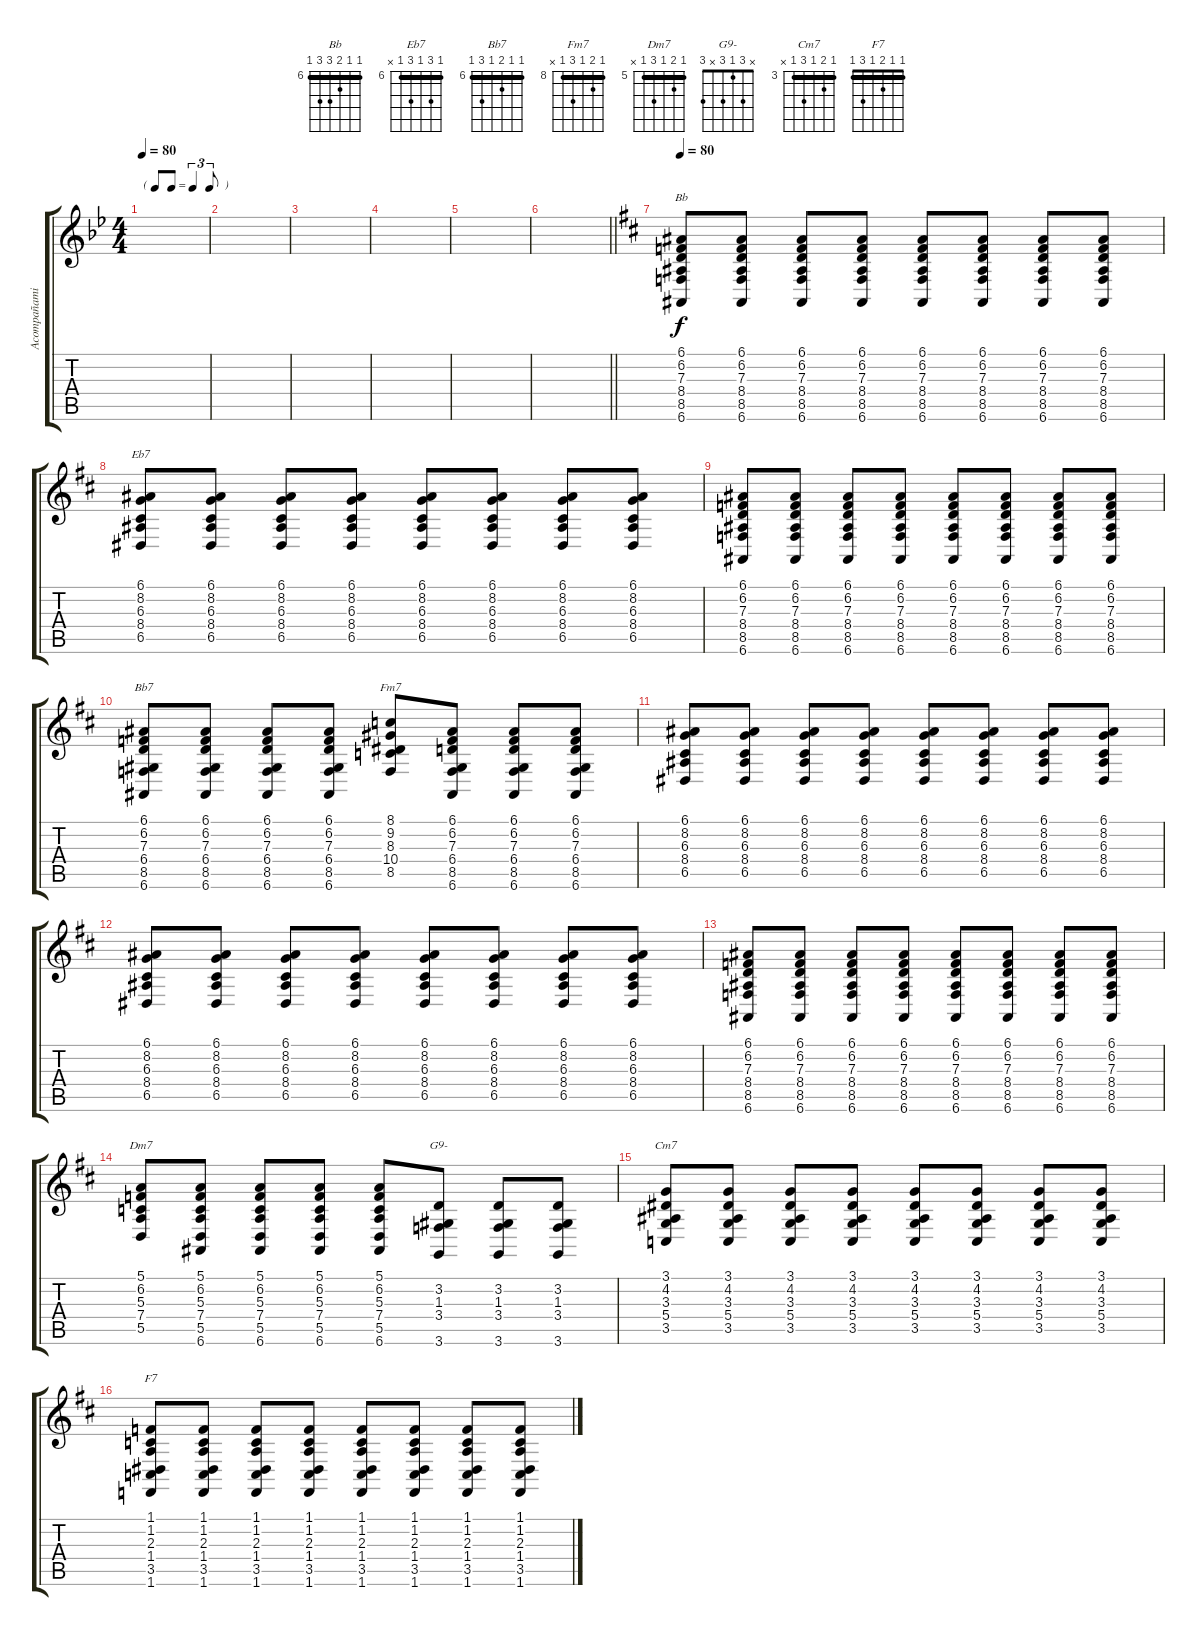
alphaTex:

\track ("Acompañamiento" "Acompañami") {instrument electricgrandpiano}
\staff {score tabs}
\tuning (E4 B3 G3 D3 A2 E2) {hide}
\chord ("Bb" 6 6 7 8 8 6) {firstfret 6 barre 6}
\chord ("Eb7" 6 8 6 8 6 x) {firstfret 6 barre 6}
\chord ("Bb7" 6 6 7 6 8 6) {firstfret 6 barre 6}
\chord ("Fm7" 8 9 8 10 8 x) {firstfret 8 barre 8}
\chord ("Dm7" 5 6 5 7 5 x) {firstfret 5 barre 5}
\chord ("G9-" x 3 1 3 x 3)
\chord ("Cm7" 3 4 3 5 3 x) {firstfret 3 barre 3}
\chord ("F7" 1 1 2 1 3 1) {barre 1}
\ts (4 4)
\tf triplet8th
\tempo 80
\tempo 103
\tempo 80
\clef g2
\ks bb
|
|
|
|
|
\barLineRight lightlight
|
\tempo 80
\ks d
(6.1 6.2 7.3 8.4 8.5 6.6).8{ch "Bb"} (6.1 6.2 7.3 8.4 8.5 6.6).8 (6.1 6.2 7.3 8.4 8.5 6.6).8 (6.1 6.2 7.3 8.4 8.5 6.6).8 (6.1 6.2 7.3 8.4 8.5 6.6).8 (6.1 6.2 7.3 8.4 8.5 6.6).8 (6.1 6.2 7.3 8.4 8.5 6.6).8 (6.1 6.2 7.3 8.4 8.5 6.6).8 |
(6.1 8.2 6.3 8.4 6.5).8{ch "Eb7"} (6.1 8.2 6.3 8.4 6.5).8 (6.1 8.2 6.3 8.4 6.5).8 (6.1 8.2 6.3 8.4 6.5).8 (6.1 8.2 6.3 8.4 6.5).8 (6.1 8.2 6.3 8.4 6.5).8 (6.1 8.2 6.3 8.4 6.5).8 (6.1 8.2 6.3 8.4 6.5).8 |
(6.1 6.2 7.3 8.4 8.5 6.6).8 (6.1 6.2 7.3 8.4 8.5 6.6).8 (6.1 6.2 7.3 8.4 8.5 6.6).8 (6.1 6.2 7.3 8.4 8.5 6.6).8 (6.1 6.2 7.3 8.4 8.5 6.6).8 (6.1 6.2 7.3 8.4 8.5 6.6).8 (6.1 6.2 7.3 8.4 8.5 6.6).8 (6.1 6.2 7.3 8.4 8.5 6.6).8 |
(6.1 6.2 7.3 6.4 8.5 6.6).8{ch "Bb7"} (6.1 6.2 7.3 6.4 8.5 6.6).8 (6.1 6.2 7.3 6.4 8.5 6.6).8 (6.1 6.2 7.3 6.4 8.5 6.6).8 (8.1 9.2 8.3 10.4 8.5).8{ch "Fm7"} (6.1 6.2 7.3 6.4 8.5 6.6).8 (6.1 6.2 7.3 6.4 8.5 6.6).8 (6.1 6.2 7.3 6.4 8.5 6.6).8 |
(6.1 8.2 6.3 8.4 6.5).8 (6.1 8.2 6.3 8.4 6.5).8 (6.1 8.2 6.3 8.4 6.5).8 (6.1 8.2 6.3 8.4 6.5).8 (6.1 8.2 6.3 8.4 6.5).8 (6.1 8.2 6.3 8.4 6.5).8 (6.1 8.2 6.3 8.4 6.5).8 (6.1 8.2 6.3 8.4 6.5).8 |
(6.1 8.2 6.3 8.4 6.5).8 (6.1 8.2 6.3 8.4 6.5).8 (6.1 8.2 6.3 8.4 6.5).8 (6.1 8.2 6.3 8.4 6.5).8 (6.1 8.2 6.3 8.4 6.5).8 (6.1 8.2 6.3 8.4 6.5).8 (6.1 8.2 6.3 8.4 6.5).8 (6.1 8.2 6.3 8.4 6.5).8 |
(6.1 6.2 7.3 8.4 8.5 6.6).8 (6.1 6.2 7.3 8.4 8.5 6.6).8 (6.1 6.2 7.3 8.4 8.5 6.6).8 (6.1 6.2 7.3 8.4 8.5 6.6).8 (6.1 6.2 7.3 8.4 8.5 6.6).8 (6.1 6.2 7.3 8.4 8.5 6.6).8 (6.1 6.2 7.3 8.4 8.5 6.6).8 (6.1 6.2 7.3 8.4 8.5 6.6).8 |
(5.1 6.2 5.3 7.4 5.5).8{ch "Dm7"} (5.1 6.2 5.3 7.4 5.5 6.6).8 (5.1 6.2 5.3 7.4 5.5 6.6).8 (5.1 6.2 5.3 7.4 5.5 6.6).8 (5.1 6.2 5.3 7.4 5.5 6.6).8 (3.2 1.3 3.4 3.6).8{ch "G9-"} (3.2 1.3 3.4 3.6).8 (3.2 1.3 3.4 3.6).8 |
(3.1 4.2 3.3 5.4 3.5).8{ch "Cm7"} (3.1 4.2 3.3 5.4 3.5).8 (3.1 4.2 3.3 5.4 3.5).8 (3.1 4.2 3.3 5.4 3.5).8 (3.1 4.2 3.3 5.4 3.5).8 (3.1 4.2 3.3 5.4 3.5).8 (3.1 4.2 3.3 5.4 3.5).8 (3.1 4.2 3.3 5.4 3.5).8 |
(1.1 1.2 2.3 1.4 3.5 1.6).8{ch "F7"} (1.1 1.2 2.3 1.4 3.5 1.6).8 (1.1 1.2 2.3 1.4 3.5 1.6).8 (1.1 1.2 2.3 1.4 3.5 1.6).8 (1.1 1.2 2.3 1.4 3.5 1.6).8 (1.1 1.2 2.3 1.4 3.5 1.6).8 (1.1 1.2 2.3 1.4 3.5 1.6).8 (1.1 1.2 2.3 1.4 3.5 1.6).8
